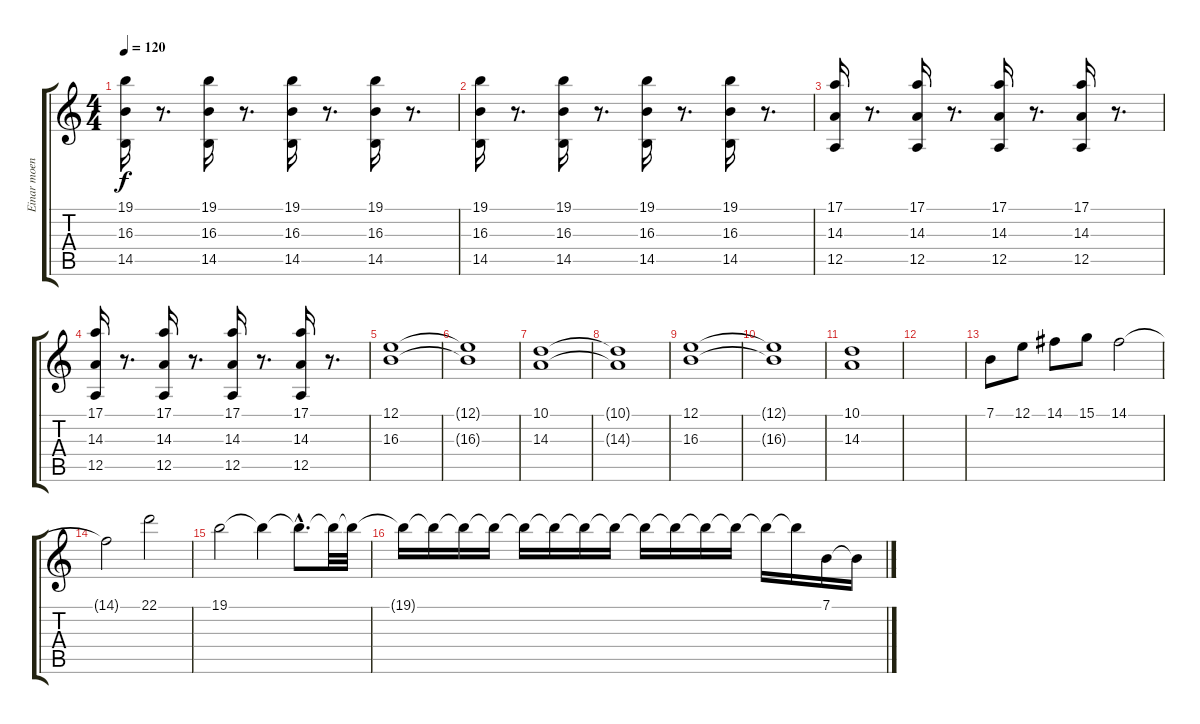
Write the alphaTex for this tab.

\track ("Einar moen" "Einar moen") {instrument acousticgrandpiano}
\staff {score tabs}
\tuning (E4 B3 G3 D3 A2 E2) {hide}
\ts (4 4)
\tempo 120
\clef g2
\ks c
(19.1 16.3 14.5).16{dy f instrument stringensemble1} r.8{d} (19.1 16.3 14.5).16{instrument stringensemble1} r.8{d} (19.1 16.3 14.5).16{instrument stringensemble1} r.8{d} (19.1 16.3 14.5).16{instrument stringensemble1} r.8{d} |
(19.1 16.3 14.5).16{instrument stringensemble1} r.8{d} (19.1 16.3 14.5).16{instrument stringensemble1} r.8{d} (19.1 16.3 14.5).16{instrument stringensemble1} r.8{d} (19.1 16.3 14.5).16{instrument stringensemble1} r.8{d} |
(17.1 14.3 12.5).16 r.8{d} (17.1 14.3 12.5).16 r.8{d} (17.1 14.3 12.5).16 r.8{d} (17.1 14.3 12.5).16 r.8{d} |
(17.1 14.3 12.5).16 r.8{d} (17.1 14.3 12.5).16 r.8{d} (17.1 14.3 12.5).16 r.8{d} (17.1 14.3 12.5).16 r.8{d} |
(12.1 16.3).1{instrument stringensemble1} |
(12.1{t} 16.3{t}).1 |
(10.1 14.3).1 |
(10.1{t} 14.3{t}).1 |
(12.1 16.3).1{instrument stringensemble1} |
(12.1{t} 16.3{t}).1 |
(10.1 14.3).1 |
|
7.1.8{instrument acousticgrandpiano} 12.1.8 14.1.8 15.1.8 14.1.2 |
14.1{t}.2 22.1.2 |
19.1.2 19.1{t}.4 19.1{hac t}.8{d} 19.1{t}.32 19.1{t}.32 |
19.1{t}.16 19.1{t}.16 19.1{t}.16 19.1{t}.16 19.1{t}.16 19.1{t}.16 19.1{t}.16 19.1{t}.16 19.1{t}.16 19.1{t}.16 19.1{t}.16 19.1{t}.16 19.1{t}.16 19.1{t}.16 7.1.16 7.1{t}.16
